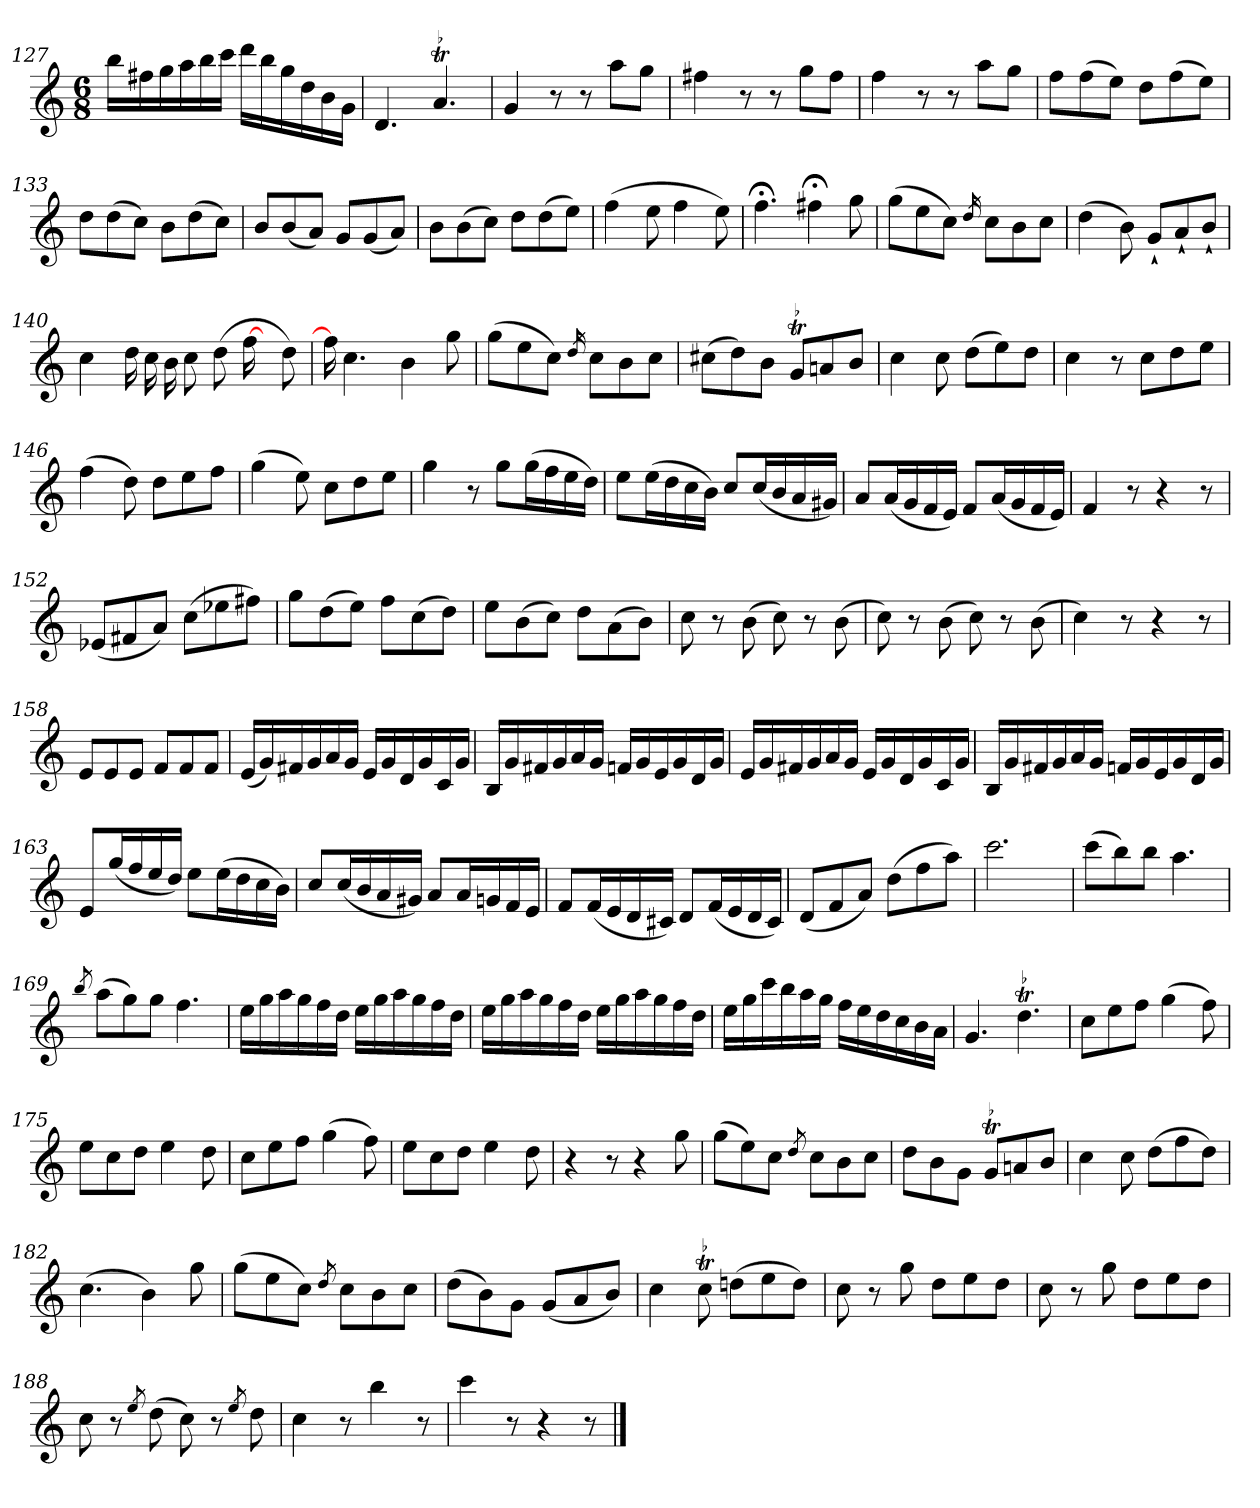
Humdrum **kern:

**kern
*part1
*staff1
*clefG2
*k[]
*C:
*M6/8
=127
16bb\LL
16ff#X\
16gg\
16aa\
16bb\
16ccc\JJ
16ddd\LL
16bb\
16gg\
16dd\
16b\
16g\JJ
=128
4.d
!LO:TR:acc=-
4.at
=129
4g
8r
8r
8aa\L
8gg\J
=130
4ff#X
8r
8r
8gg\L
8ff#\J
=131
4ff
8r
8r
8aa\L
8gg\J
=132
8ff\L
(8ff\
8ee\J)
8dd\L
(8ff\
8ee\J)
=133
8dd\L
(8dd\
8cc\J)
8b\L
(8dd\
8cc\J)
=134
8b/L
(8b/
8a/J)
8g/L
(8g/
8a/J)
=135
8b\L
(8b\
8cc\J)
8dd\L
(8dd\
8ee\J)
=136
(4ff
8ee
4ff
8ee)
=137
4.ff;<
4ff#X;<
8gg
=138
(8gg\L
8ee\
8cc\J)
16qdd
8cc\L
8b\
8cc\J
=139
(4dd
8b)
8g`/L
8a`/
8b`/J
=140
4cc
16dd
16cc
16b
8cc
(8dd
[16ff
16ryy
8dd)
=141
16ff]
4.cc
4b
8gg
=142
(8gg\L
8ee\
8cc\J)
16qdd
8cc\L
8b\
8cc\J
=143
(8cc#X\L
8dd\)
8b\J
!LO:TR:acc=-
8gt/L
8an/
8b/J
=144
4cc
8cc
(8dd\L
8ee\)
8dd\J
=145
4cc
8r
8cc\L
8dd\
8ee\J
=146
(4ff
8dd)
8dd\L
8ee\
8ff\J
=147
(4gg
8ee)
8cc\L
8dd\
8ee\J
=148
4gg
8r
8gg\L
(16gg\L
16ff\
16ee\
16dd\JJ)
=149
8ee\L
(16ee\L
16dd\
16cc\
16b\JJ)
8cc/L
(16cc/L
16b/
16a/
16g#X/JJ)
=150
8a/L
(16a/L
16g/
16f/
16e/JJ)
8f/L
(16a/L
16g/
16f/
16e/JJ)
=151
4f
8r
4r
8r
=152
(8e-X/L
8f#X/
8a/J)
(8cc\L
8ee-X\
8ff#X\J)
=153
8gg\L
(8dd\
8ee\J)
8ff\L
(8cc\
8dd\J)
=154
8ee\L
(8b\
8cc\J)
8dd\L
(8a\
8b\J)
=155
8cc
8r
(8b
8cc)
8r
(8b
=156
8cc)
8r
(8b
8cc)
8r
(8b
=157
4cc)
8r
4r
8r
=158
8e/L
8e/
8e/J
8f/L
8f/
8f/J
=159
(16e/LL
16g/)
16f#X/
16g/
16a/
16g/JJ
16e/LL
16g/
16d/
16g/
16c/
16g/JJ
=160
16B/LL
16g/
16f#X/
16g/
16a/
16g/JJ
16fn/LL
16g/
16e/
16g/
16d/
16g/JJ
=161
16e/LL
16g/
16f#X/
16g/
16a/
16g/JJ
16e/LL
16g/
16d/
16g/
16c/
16g/JJ
=162
16B/LL
16g/
16f#X/
16g/
16a/
16g/JJ
16fn/LL
16g/
16e/
16g/
16d/
16g/JJ
=163
8e/L
(16gg/L
16ff/
16ee/
16dd/JJ)
8ee\L
(16ee\L
16dd\
16cc\
16b\JJ)
=164
8cc/L
(16cc/L
16b/
16a/
16g#X/JJ)
8a/L
16a/L
16gn/
16f/
16e/JJ
=165
8f/L
(16f/L
16e/
16d/
16c#X/JJ)
8d/L
(16f/L
16e/
16d/
16c#/JJ)
=166
(8d/L
8f/
8a/J)
(8dd\L
8ff\
8aa\J)
=167
2.ccc
=168
(8ccc\L
8bb\)
8bb\J
4.aa
=169
8qbb
(8aa\L
8gg\)
8gg\J
4.ff
=170
16ee\LL
16gg\
16aa\
16gg\
16ff\
16dd\JJ
16ee\LL
16gg\
16aa\
16gg\
16ff\
16dd\JJ
=171
16ee\LL
16gg\
16aa\
16gg\
16ff\
16dd\JJ
16ee\LL
16gg\
16aa\
16gg\
16ff\
16dd\JJ
=172
16ee\LL
16gg\
16ccc\
16bb\
16aa\
16gg\JJ
16ff\LL
16ee\
16dd\
16cc\
16b\
16a\JJ
=173
4.g
!LO:TR:acc=-
4.ddt
=174
8cc\L
8ee\
8ff\J
(4gg
8ff)
=175
8ee\L
8cc\
8dd\J
4ee
8dd
=176
8cc\L
8ee\
8ff\J
(4gg
8ff)
=177
8ee\L
8cc\
8dd\J
4ee
8dd
=178
4r
8r
4r
8gg
=179
(8gg\L
8ee\)
8cc\J
8qdd
8cc\L
8b\
8cc\J
=180
8dd\L
8b\
8g\J
!LO:TR:acc=-
8gt/L
8an/
8b/J
=181
4cc
8cc
(8dd\L
8ff\
8dd\J)
=182
(4.cc
4b)
8gg
=183
(8gg\L
8ee\
8cc\J)
8qdd
8cc\L
8b\
8cc\J
=184
(8dd\L
8b\)
8g\J
(8g/L
8a/
8b/J)
=185
4cc
!LO:TR:acc=-
8cct
(8ddn\L
8ee\
8dd\J)
=186
8cc
8r
8gg
8dd\L
8ee\
8dd\J
=187
8cc
8r
8gg
8dd\L
8ee\
8dd\J
=188
8cc
8r
8qee
(8dd
8cc)
8r
8qee
8dd
=189
4cc
8r
4bb
8r
=190
4ccc
8r
4r
8r
==
*-
